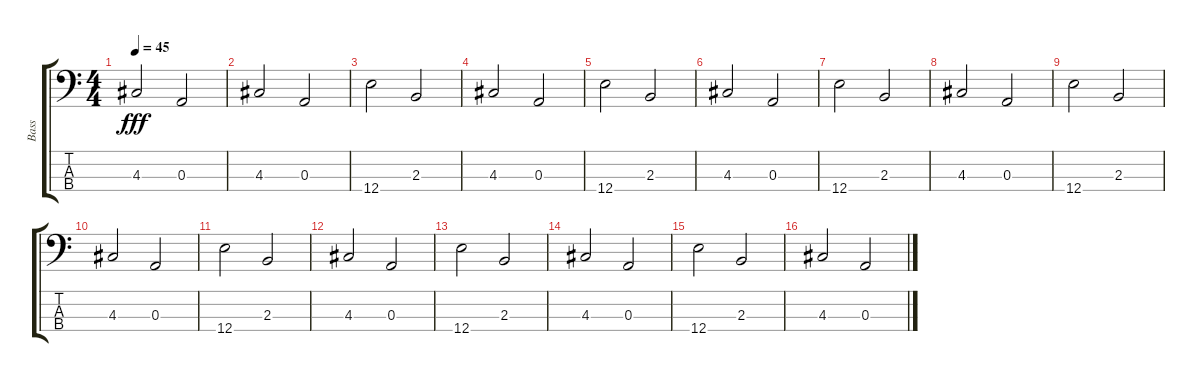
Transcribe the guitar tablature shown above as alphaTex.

\track ("Bass" "Bass") {instrument electricbassfinger}
\staff {score tabs}
\tuning (G2 D2 A1 E1) {hide}
\ts (4 4)
\tempo 45
\clef f4
\ks c
4.3.2{dy fff} 0.3.2 |
4.3.2 0.3.2 |
12.4.2 2.3.2 |
4.3.2 0.3.2 |
12.4.2 2.3.2 |
4.3.2 0.3.2 |
12.4.2 2.3.2 |
4.3.2 0.3.2 |
12.4.2 2.3.2 |
4.3.2 0.3.2 |
12.4.2 2.3.2 |
4.3.2 0.3.2 |
12.4.2 2.3.2 |
4.3.2 0.3.2 |
12.4.2 2.3.2 |
4.3.2 0.3.2
